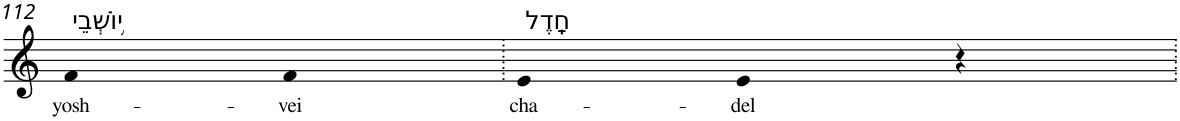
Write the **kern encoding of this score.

**kern	**text
*part1	*part1
*staff1	*staff1
*I"Piano	*
*I'Pno	*
!!LO:PB:g=z
*clefG2	*
*k[]	*
=112	=112
!LO:TX:a:t=י֥וֹשְׁבֵי	!
!	!LO:LY:b
4f	yosh-
!	!LO:LY:b
4f	-vei
=113.	=113.
!LO:TX:a:t=חָֽדֶל	!
!	!LO:LY:b
4e	cha-
!	!LO:LY:b
4e	-del
4r	.
=.	=.
*-	*-
